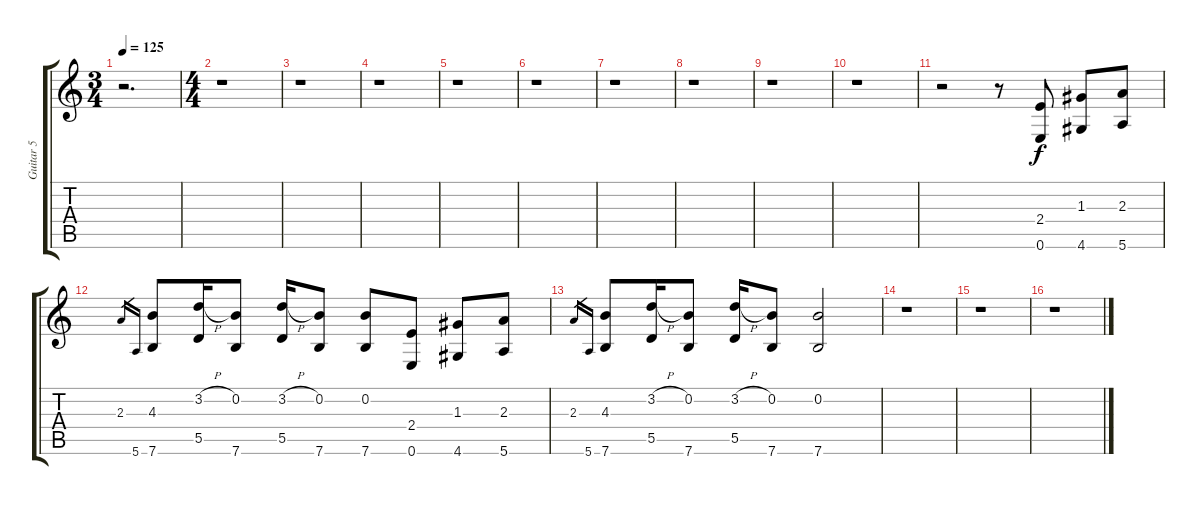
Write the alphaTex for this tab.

\track ("Guitar 5" "Guitar 5") {instrument acousticguitarnylon}
\staff {score tabs}
\tuning (E4 B3 G3 D3 A2 E2) {hide}
\ts (3 4)
\tempo 125
\clef g2
\ks c
r.2{d dy f} |
\ts (4 4)
r.1 |
r.1 |
r.1 |
r.1 |
r.1 |
r.1 |
r.1 |
r.1 |
r.1 |
r.2 r.8 (2.4 0.6).8 (1.3 4.6).8 (2.3 5.6).8 |
2.3.16{gr} 5.6.16{gr} (4.3 7.6).8 (3.2{h} 5.5).16 (0.2 7.6).8 (3.2{h} 5.5).16 (0.2 7.6).8 (0.2 7.6).8 (2.4 0.6).8 (1.3 4.6).8 (2.3 5.6).8 |
2.3.16{gr} 5.6.16{gr} (4.3 7.6).8 (3.2{h} 5.5).16 (0.2 7.6).8 (3.2{h} 5.5).16 (0.2 7.6).8 (0.2 7.6).2 |
r.1 |
r.1 |
r.1
